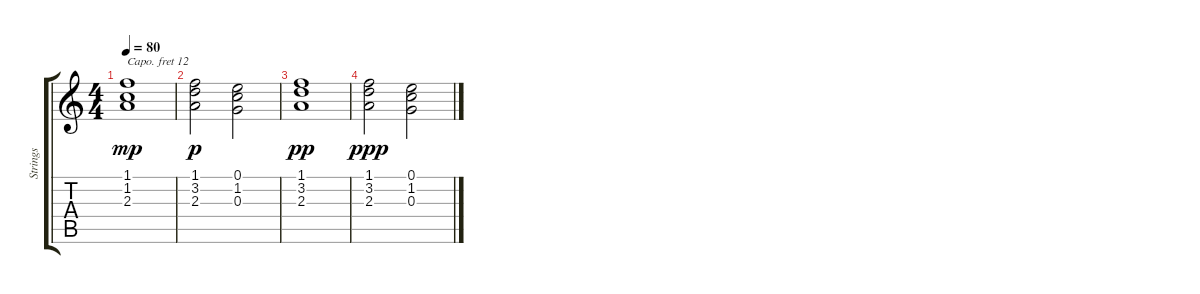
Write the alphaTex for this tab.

\track ("Strings" "Strings") {instrument stringensemble1}
\staff {score tabs}
\capo 12
\tuning (E4 B3 G3 D3 A2 E2) {hide}
\ts (4 4)
\tempo 80
\clef g2
\ks c
(1.1 1.2 2.3).1{dy mp} |
(1.1 3.2 2.3).2{dy p} (0.1 1.2 0.3).2 |
(1.1 3.2 2.3).1{dy pp} |
(1.1 3.2 2.3).2{dy ppp} (0.1 1.2 0.3).2
